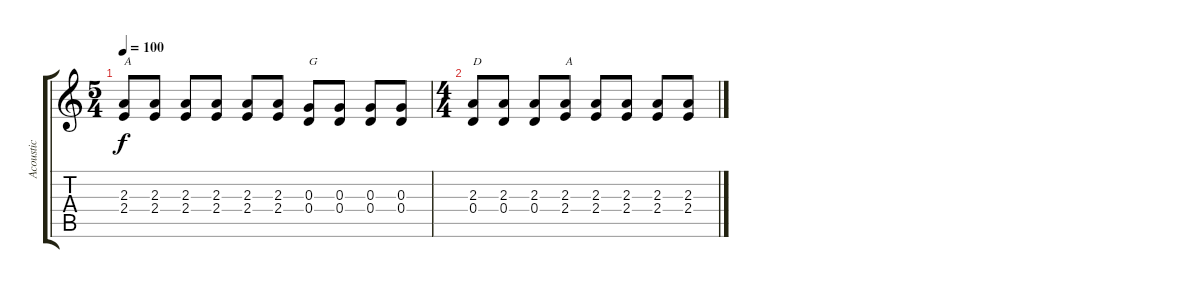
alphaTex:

\track ("Acoustic" "Acoustic") {instrument acousticguitarsteel}
\staff {score tabs}
\tuning (E4 B3 G3 D3 A2 E2) {hide}
\ts (5 4)
\tempo 100
\clef g2
\ks c
(2.3 2.4).8{txt "A" dy f} (2.3 2.4).8 (2.3 2.4).8 (2.3 2.4).8 (2.3 2.4).8 (2.3 2.4).8 (0.3 0.4).8{txt "G"} (0.3 0.4).8 (0.3 0.4).8 (0.3 0.4).8 |
\ts (4 4)
(2.3 0.4).8{txt "D"} (2.3 0.4).8 (2.3 0.4).8 (2.3 2.4).8{txt "A"} (2.3 2.4).8 (2.3 2.4).8 (2.3 2.4).8 (2.3 2.4).8
